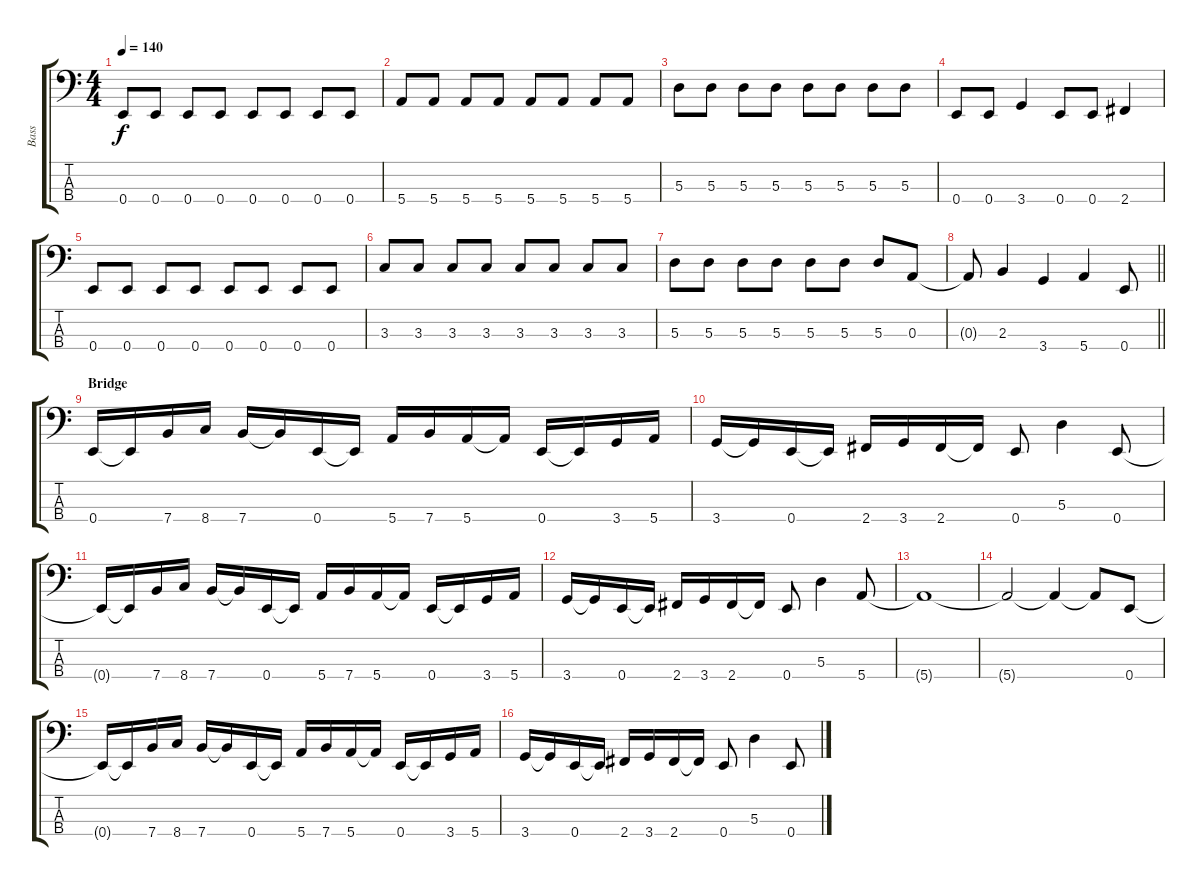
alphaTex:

\track ("Bass" "Bass") {instrument electricbassfinger}
\staff {score tabs}
\tuning (G2 D2 A1 E1) {hide}
\ts (4 4)
\tempo 140
\clef f4
\ks c
0.4.8{dy f} 0.4.8 0.4.8 0.4.8 0.4.8 0.4.8 0.4.8 0.4.8 |
5.4.8 5.4.8 5.4.8 5.4.8 5.4.8 5.4.8 5.4.8 5.4.8 |
5.3.8 5.3.8 5.3.8 5.3.8 5.3.8 5.3.8 5.3.8 5.3.8 |
0.4.8 0.4.8 3.4.4 0.4.8 0.4.8 2.4.4 |
0.4.8 0.4.8 0.4.8 0.4.8 0.4.8 0.4.8 0.4.8 0.4.8 |
3.3.8 3.3.8 3.3.8 3.3.8 3.3.8 3.3.8 3.3.8 3.3.8 |
5.3.8 5.3.8 5.3.8 5.3.8 5.3.8 5.3.8 5.3.8 0.3.8 |
\barLineRight lightlight
0.3{t}.8 2.3.4 3.4.4 5.4.4 0.4.8 |
\section ("" "Bridge")
0.4.16{volume 13 instrument distortionguitar} 0.4{t}.16 7.4.16 8.4.16 7.4.16 7.4{t}.16 0.4.16 0.4{t}.16 5.4.16 7.4.16 5.4.16 5.4{t}.16 0.4.16 0.4{t}.16 3.4.16 5.4.16 |
3.4.16 3.4{t}.16 0.4.16 0.4{t}.16 2.4.16 3.4.16 2.4.16 2.4{t}.16 0.4.8 5.3.4 0.4.8{instrument electricbassfinger} |
0.4{t}.16 0.4{t}.16 7.4.16 8.4.16 7.4.16 7.4{t}.16 0.4.16 0.4{t}.16 5.4.16 7.4.16 5.4.16 5.4{t}.16 0.4.16 0.4{t}.16 3.4.16 5.4.16 |
3.4.16 3.4{t}.16 0.4.16 0.4{t}.16 2.4.16 3.4.16 2.4.16 2.4{t}.16 0.4.8 5.3.4 5.4.8 |
5.4{t}.1 |
5.4{t}.2 5.4{t}.4 5.4{t}.8 0.4.8 |
0.4{t}.16 0.4{t}.16 7.4.16 8.4.16 7.4.16 7.4{t}.16 0.4.16 0.4{t}.16 5.4.16 7.4.16 5.4.16 5.4{t}.16 0.4.16 0.4{t}.16 3.4.16 5.4.16 |
3.4.16 3.4{t}.16 0.4.16 0.4{t}.16 2.4.16 3.4.16 2.4.16 2.4{t}.16 0.4.8 5.3.4 0.4.8{instrument electricbassfinger}
